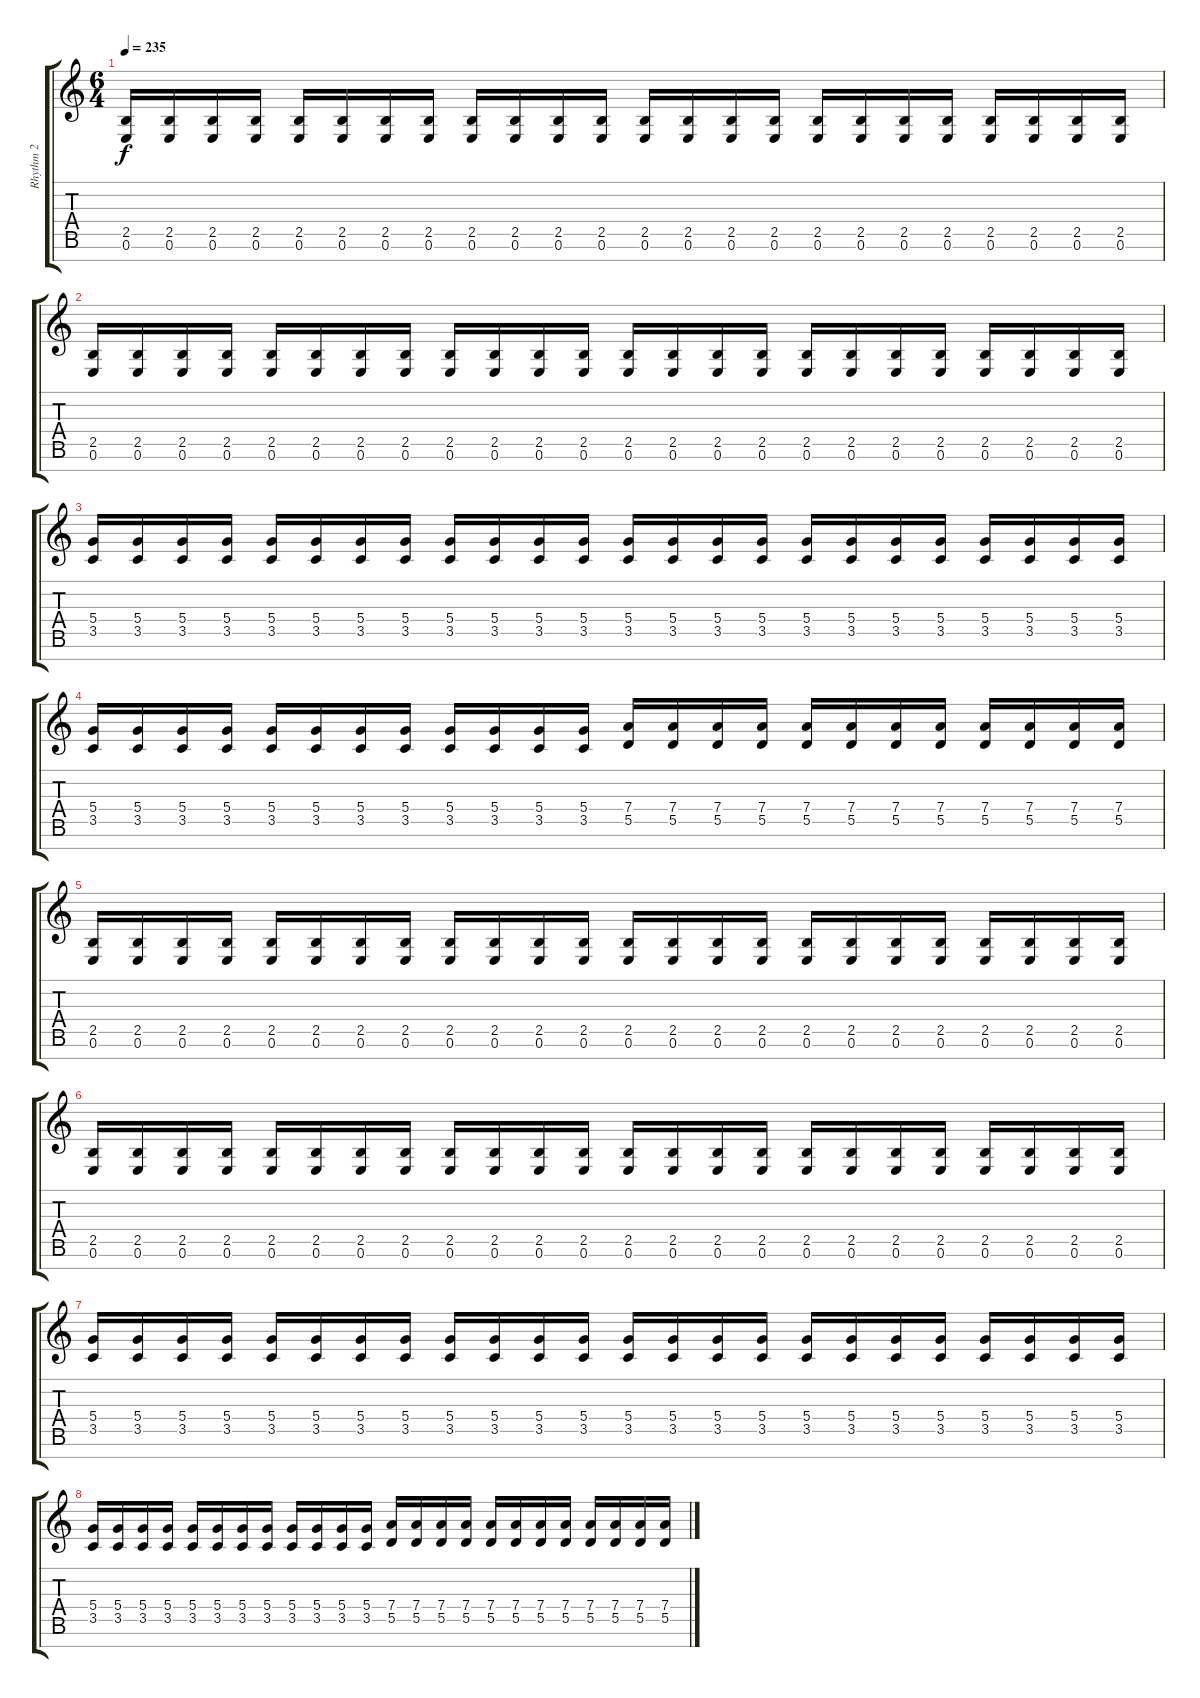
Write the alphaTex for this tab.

\track ("Rhythm 2" "Rhythm 2") {instrument overdrivenguitar}
\staff {score tabs}
\tuning (E4 B3 G3 D3 A2 E2 B1) {hide}
\ts (6 4)
\tempo 235
\clef g2
\ks c
(2.5 0.6).16{dy f} (2.5 0.6).16 (2.5 0.6).16 (2.5 0.6).16 (2.5 0.6).16 (2.5 0.6).16 (2.5 0.6).16 (2.5 0.6).16 (2.5 0.6).16 (2.5 0.6).16 (2.5 0.6).16 (2.5 0.6).16 (2.5 0.6).16 (2.5 0.6).16 (2.5 0.6).16 (2.5 0.6).16 (2.5 0.6).16 (2.5 0.6).16 (2.5 0.6).16 (2.5 0.6).16 (2.5 0.6).16 (2.5 0.6).16 (2.5 0.6).16 (2.5 0.6).16 |
(2.5 0.6).16 (2.5 0.6).16 (2.5 0.6).16 (2.5 0.6).16 (2.5 0.6).16 (2.5 0.6).16 (2.5 0.6).16 (2.5 0.6).16 (2.5 0.6).16 (2.5 0.6).16 (2.5 0.6).16 (2.5 0.6).16 (2.5 0.6).16 (2.5 0.6).16 (2.5 0.6).16 (2.5 0.6).16 (2.5 0.6).16 (2.5 0.6).16 (2.5 0.6).16 (2.5 0.6).16 (2.5 0.6).16 (2.5 0.6).16 (2.5 0.6).16 (2.5 0.6).16 |
(5.4 3.5).16 (5.4 3.5).16 (5.4 3.5).16 (5.4 3.5).16 (5.4 3.5).16 (5.4 3.5).16 (5.4 3.5).16 (5.4 3.5).16 (5.4 3.5).16 (5.4 3.5).16 (5.4 3.5).16 (5.4 3.5).16 (5.4 3.5).16 (5.4 3.5).16 (5.4 3.5).16 (5.4 3.5).16 (5.4 3.5).16 (5.4 3.5).16 (5.4 3.5).16 (5.4 3.5).16 (5.4 3.5).16 (5.4 3.5).16 (5.4 3.5).16 (5.4 3.5).16 |
(5.4 3.5).16 (5.4 3.5).16 (5.4 3.5).16 (5.4 3.5).16 (5.4 3.5).16 (5.4 3.5).16 (5.4 3.5).16 (5.4 3.5).16 (5.4 3.5).16 (5.4 3.5).16 (5.4 3.5).16 (5.4 3.5).16 (7.4 5.5).16 (7.4 5.5).16 (7.4 5.5).16 (7.4 5.5).16 (7.4 5.5).16 (7.4 5.5).16 (7.4 5.5).16 (7.4 5.5).16 (7.4 5.5).16 (7.4 5.5).16 (7.4 5.5).16 (7.4 5.5).16 |
(2.5 0.6).16 (2.5 0.6).16 (2.5 0.6).16 (2.5 0.6).16 (2.5 0.6).16 (2.5 0.6).16 (2.5 0.6).16 (2.5 0.6).16 (2.5 0.6).16 (2.5 0.6).16 (2.5 0.6).16 (2.5 0.6).16 (2.5 0.6).16 (2.5 0.6).16 (2.5 0.6).16 (2.5 0.6).16 (2.5 0.6).16 (2.5 0.6).16 (2.5 0.6).16 (2.5 0.6).16 (2.5 0.6).16 (2.5 0.6).16 (2.5 0.6).16 (2.5 0.6).16 |
(2.5 0.6).16 (2.5 0.6).16 (2.5 0.6).16 (2.5 0.6).16 (2.5 0.6).16 (2.5 0.6).16 (2.5 0.6).16 (2.5 0.6).16 (2.5 0.6).16 (2.5 0.6).16 (2.5 0.6).16 (2.5 0.6).16 (2.5 0.6).16 (2.5 0.6).16 (2.5 0.6).16 (2.5 0.6).16 (2.5 0.6).16 (2.5 0.6).16 (2.5 0.6).16 (2.5 0.6).16 (2.5 0.6).16 (2.5 0.6).16 (2.5 0.6).16 (2.5 0.6).16 |
(5.4 3.5).16 (5.4 3.5).16 (5.4 3.5).16 (5.4 3.5).16 (5.4 3.5).16 (5.4 3.5).16 (5.4 3.5).16 (5.4 3.5).16 (5.4 3.5).16 (5.4 3.5).16 (5.4 3.5).16 (5.4 3.5).16 (5.4 3.5).16 (5.4 3.5).16 (5.4 3.5).16 (5.4 3.5).16 (5.4 3.5).16 (5.4 3.5).16 (5.4 3.5).16 (5.4 3.5).16 (5.4 3.5).16 (5.4 3.5).16 (5.4 3.5).16 (5.4 3.5).16 |
(5.4 3.5).16 (5.4 3.5).16 (5.4 3.5).16 (5.4 3.5).16 (5.4 3.5).16 (5.4 3.5).16 (5.4 3.5).16 (5.4 3.5).16 (5.4 3.5).16 (5.4 3.5).16 (5.4 3.5).16 (5.4 3.5).16 (7.4 5.5).16 (7.4 5.5).16 (7.4 5.5).16 (7.4 5.5).16 (7.4 5.5).16 (7.4 5.5).16 (7.4 5.5).16 (7.4 5.5).16 (7.4 5.5).16 (7.4 5.5).16 (7.4 5.5).16 (7.4 5.5).16
